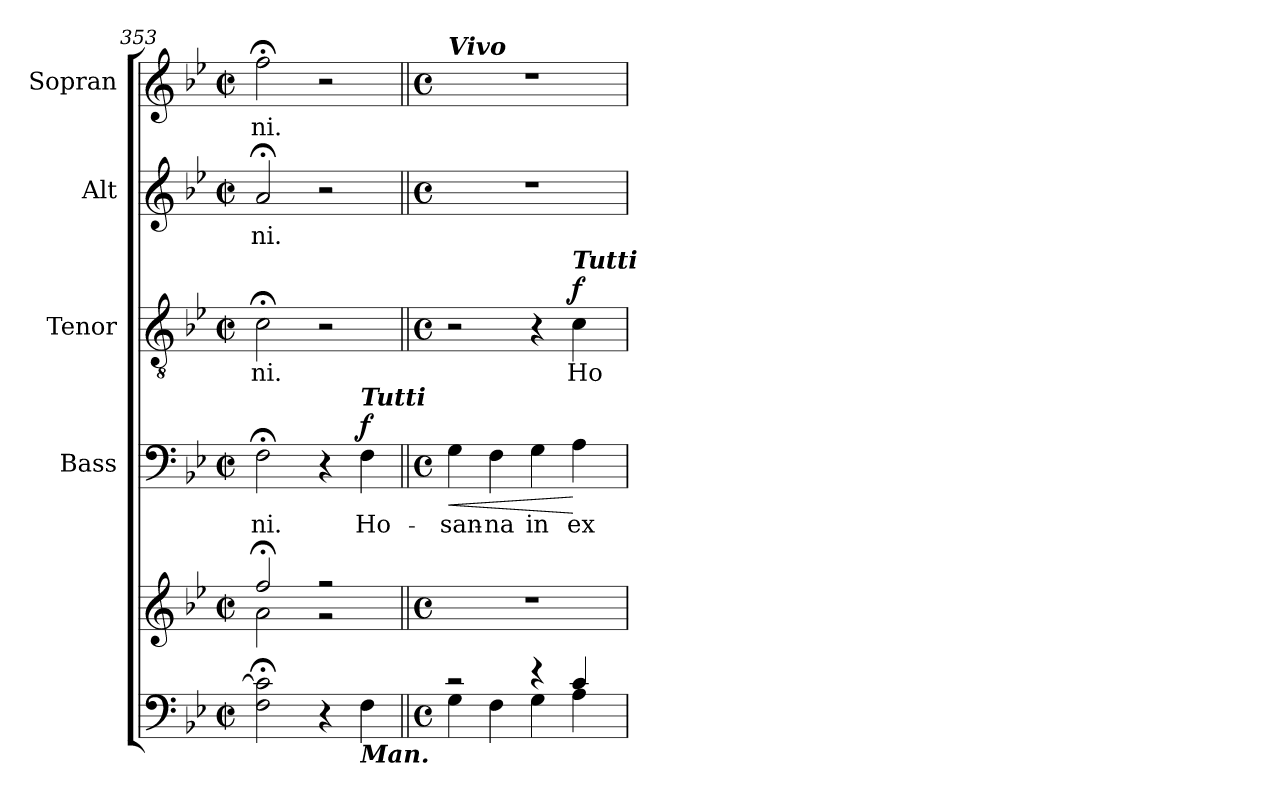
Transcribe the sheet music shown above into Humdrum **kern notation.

**kern	**kern	**kern	**text	**dynam	**kern	**text	**dynam	**kern	**text	**kern	**text
*part5	*part5	*part4	*part4	*part4	*part3	*part3	*part3	*part2	*part2	*part1	*part1
*staff6	*staff5	*staff4	*staff4	*staff4	*staff3	*staff3	*staff3	*staff2	*staff2	*staff1	*staff1
*	*	*I"Bass	*	*	*I"Tenor	*	*	*I"Alt	*	*I"Sopran	*
*	*	*I'B.	*	*	*I'T.	*	*	*I'A.	*	*I'S.	*
*clefF4	*clefG2	*clefF4	*	*	*clefGv2	*	*	*clefG2	*	*clefG2	*
*k[b-e-]	*k[b-e-]	*k[b-e-]	*	*	*k[b-e-]	*	*	*k[b-e-]	*	*k[b-e-]	*
*B-:	*B-:	*B-:	*	*	*B-:	*	*	*B-:	*	*B-:	*
*M2/2	*M2/2	*M2/2	*	*	*M2/2	*	*	*M2/2	*	*M2/2	*
*met(c|)	*met(c|)	*met(c|)	*	*	*met(c|)	*	*	*met(c|)	*	*met(c|)	*
=353	=353	=353	=353	=353	=353	=353	=353	=353	=353	=353	=353
*	*^	*	*	*	*	*	*	*	*	*	*
!	!	!	!	!LO:LY:b	!	!	!LO:LY:b	!	!	!LO:LY:b	!	!LO:LY:b
2F\; 2c\];	2ff;</	2a\	2F;<\	-ni.	.	2c;<\	-ni.	.	2a;</	-ni.	2ff;<\	-ni.
4r	2r	2r	4r	.	.	2r	.	.	2r	.	2r	.
!	!	!	!LO:TX:a:Bi:t=Tutti	!	!	!	!	!	!	!	!	!
!LO:TX:b:Bi:t=Man.	!	!	!	!	!	!	!	!	!	!	!	!
!	!	!	!	!LO:LY:b	!LO:DY:a	!	!	!	!	!	!	!
4F\	.	.	4F\	Ho-	f	.	.	.	.	.	.	.
*	*v	*v	*	*	*	*	*	*	*	*	*	*
=354||	=354||	=354||	=354||	=354||	=354||	=354||	=354||	=354||	=354||	=354||	=354||
*M4/4	*M4/4	*M4/4	*	*	*M4/4	*	*	*M4/4	*	*M4/4	*
*met(c)	*met(c)	*met(c)	*	*	*met(c)	*	*	*met(c)	*	*met(c)	*
*^	*	*	*	*	*	*	*	*	*	*	*
!	!	!	!	!	!	!	!	!	!	!	!LO:TX:a:Bi:t=Vivo	!
!	!	!	!	!LO:LY:b	!LO:HP:b	!	!	!	!	!	!	!
2rc	4G\	1r	4G\	-san-	<	2r	.	.	1r	.	1r	.
!	!	!	!	!LO:LY:b	!	!	!	!	!	!	!	!
.	4F\	.	4F\	-na	.	.	.	.	.	.	.	.
!	!	!	!	!LO:LY:b	!	!	!	!	!	!	!	!
4re	4G\	.	4G\	in	.	4r	.	.	.	.	.	.
!	!	!	!	!	!	!LO:TX:a:Bi:t=Tutti	!	!	!	!	!	!
!	!	!	!	!LO:LY:b	!	!	!LO:LY:b	!LO:DY:a	!	!	!	!
4c/	4A\	.	4A\	ex-	[	4c\	Ho-	f	.	.	.	.
*v	*v	*	*	*	*	*	*	*	*	*	*	*
=	=	=	=	=	=	=	=	=	=	=	=
*-	*-	*-	*-	*-	*-	*-	*-	*-	*-	*-	*-
